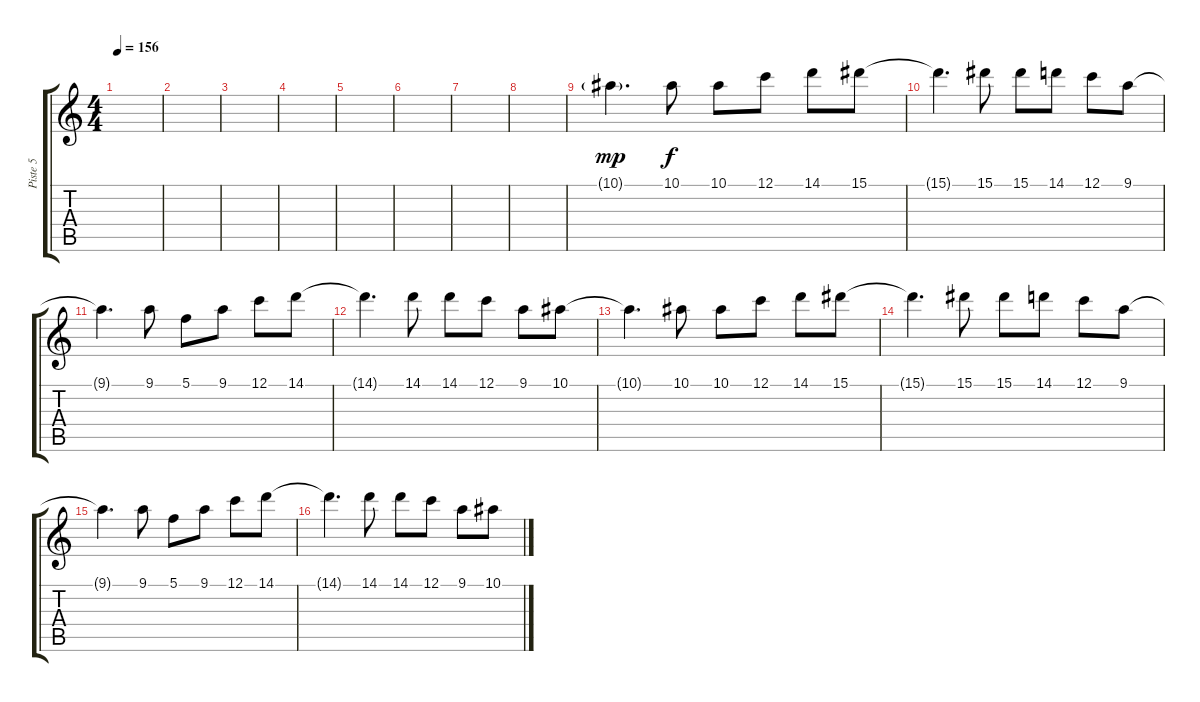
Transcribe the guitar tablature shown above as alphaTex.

\track ("Piste 5" "Piste 5") {instrument overdrivenguitar}
\staff {score tabs}
\tuning (C4 G3 Eb3 Bb2 F2 C2) {hide}
\ts (4 4)
\tempo 156
\clef g2
\ks c
|
|
|
|
|
|
|
|
10.1{g}.4{d dy mp} 10.1.8{dy f} 10.1.8 12.1.8 14.1.8 15.1.8 |
15.1{t}.4{d} 15.1.8 15.1.8 14.1.8 12.1.8 9.1.8 |
9.1{t}.4{d} 9.1.8 5.1.8 9.1.8 12.1.8 14.1.8 |
14.1{t}.4{d} 14.1.8 14.1.8 12.1.8 9.1.8 10.1.8 |
10.1{t}.4{d} 10.1.8 10.1.8 12.1.8 14.1.8 15.1.8 |
15.1{t}.4{d} 15.1.8 15.1.8 14.1.8 12.1.8 9.1.8 |
9.1{t}.4{d} 9.1.8 5.1.8 9.1.8 12.1.8 14.1.8 |
14.1{t}.4{d} 14.1.8 14.1.8 12.1.8 9.1.8 10.1.8
